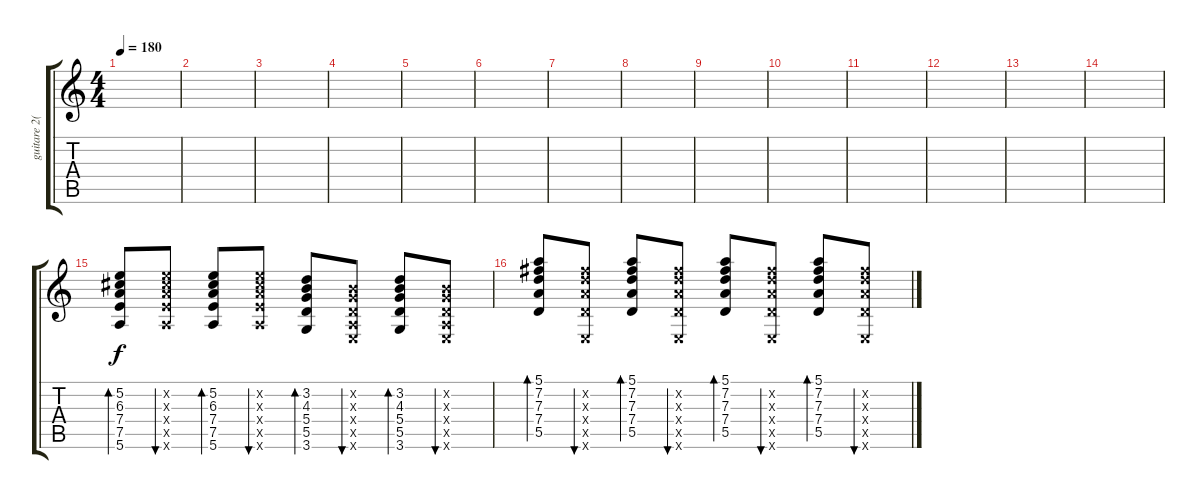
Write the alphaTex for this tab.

\track ("guitare 2(lint)" "guitare 2(") {instrument electricguitarclean}
\staff {score tabs}
\tuning (E4 B3 G3 D3 A2 E2) {hide}
\ts (4 4)
\tempo 180
\clef g2
\ks c
|
|
|
|
|
|
|
|
|
|
|
|
|
|
(5.2 6.3 7.4 7.5 5.6).8{bd 60} (5.2{x} 6.3{x} 7.4{x} 7.5{x} 5.6{x}).8{bu 60} (5.2 6.3 7.4 7.5 5.6).8{bd 60} (5.2{x} 6.3{x} 7.4{x} 7.5{x} 5.6{x}).8{bu 60} (3.2 4.3 5.4 5.5 3.6).8{bd 60} (0.2{x} 0.3{x} 0.4{x} 0.5{x} 0.6{x}).8{bu 60} (3.2 4.3 5.4 5.5 3.6).8{bd 60} (0.2{x} 0.3{x} 0.4{x} 0.5{x} 0.6{x}).8{bu 60} |
(5.1 7.2 7.3 7.4 5.5).8{bd 60} (7.2{x} 7.3{x} 7.4{x} 5.5{x} 0.6{x}).8{bu 60} (5.1 7.2 7.3 7.4 5.5).8{bd 60} (7.2{x} 7.3{x} 7.4{x} 5.5{x} 0.6{x}).8{bu 60} (5.1 7.2 7.3 7.4 5.5).8{bd 60} (7.2{x} 7.3{x} 7.4{x} 5.5{x} 0.6{x}).8{bu 60} (5.1 7.2 7.3 7.4 5.5).8{bd 60} (7.2{x} 7.3{x} 7.4{x} 5.5{x} 0.6{x}).8{bu 60}
